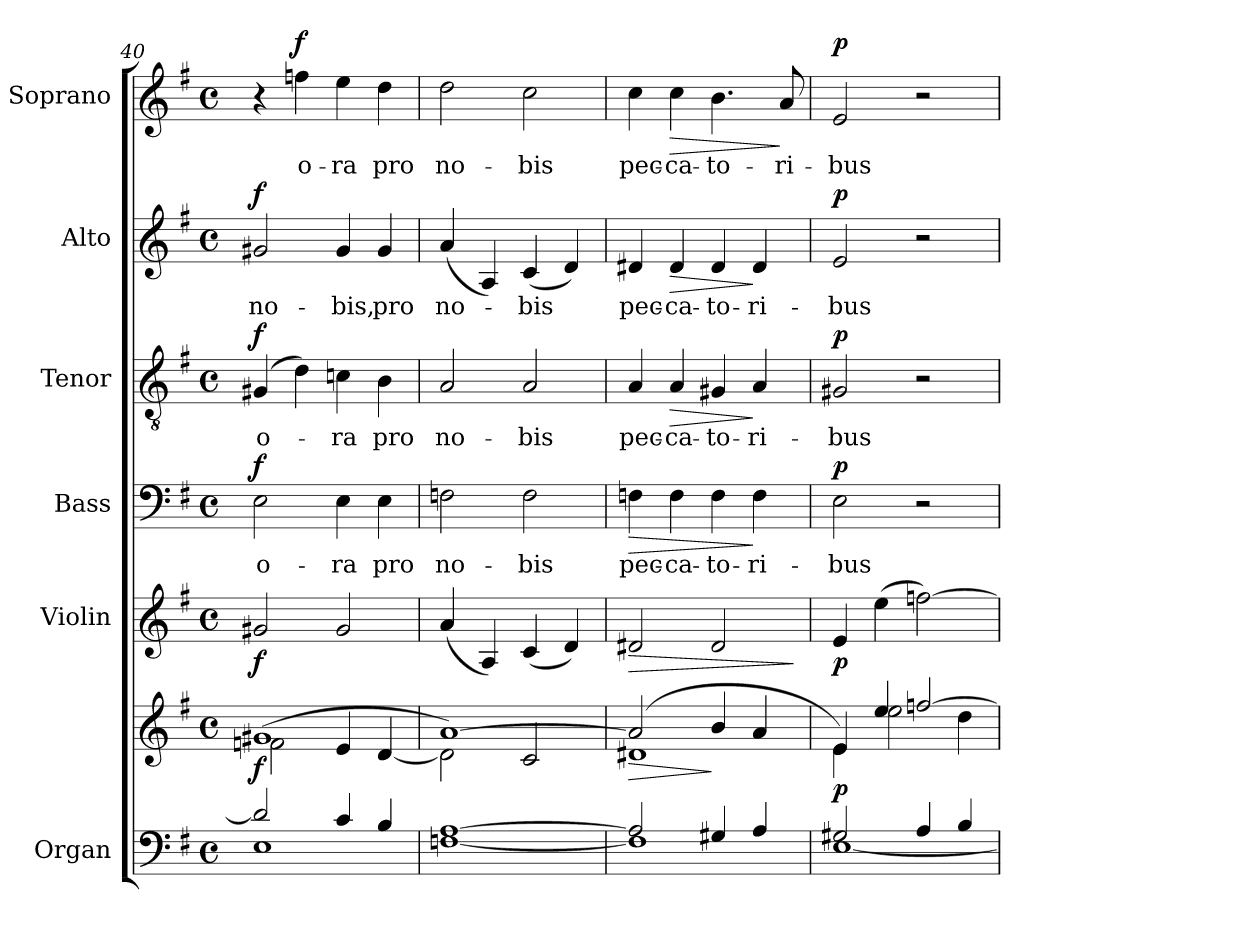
**kern	**kern	**dynam	**kern	**dynam	**kern	**text	**dynam	**kern	**text	**dynam	**kern	**text	**dynam	**kern	**text	**dynam
*part6	*part6	*part6	*part5	*part5	*part4	*part4	*part4	*part3	*part3	*part3	*part2	*part2	*part2	*part1	*part1	*part1
*staff7	*staff6	*staff6/7	*staff5	*staff5	*staff4	*staff4	*staff4	*staff3	*staff3	*staff3	*staff2	*staff2	*staff2	*staff1	*staff1	*staff1
*I"Organ	*	*	*I"Violin	*	*I"Bass	*	*	*I"Tenor	*	*	*I"Alto	*	*	*I"Soprano	*	*
*I'Org.	*	*	*I'Vln.	*	*I'B.	*	*	*I'T.	*	*	*I'A.	*	*	*I'S.	*	*
*clefF4	*clefG2	*	*clefG2	*	*clefF4	*	*	*clefGv2	*	*	*clefG2	*	*	*clefG2	*	*
*	*	*	*	*	*	*	*	*ITrd7c12	*	*	*	*	*	*	*	*
*k[f#]	*k[f#]	*	*k[f#]	*	*k[f#]	*	*	*k[f#]	*	*	*k[f#]	*	*	*k[f#]	*	*
*G:	*G:	*	*G:	*	*G:	*	*	*G:	*	*	*G:	*	*	*G:	*	*
*M4/4	*M4/4	*	*M4/4	*	*M4/4	*	*	*M4/4	*	*	*M4/4	*	*	*M4/4	*	*
*met(c)	*met(c)	*	*met(c)	*	*met(c)	*	*	*met(c)	*	*	*met(c)	*	*	*met(c)	*	*
=40	=40	=40	=40	=40	=40	=40	=40	=40	=40	=40	=40	=40	=40	=40	=40	=40
*^	*^	*	*	*	*	*	*	*	*	*	*	*	*	*	*	*
!	!	!	!	!	!	!	!	!LO:LY:b:color=#000000	!	!	!	!	!	!	!	!	!	!
!	!	!	!	!	!	!	!	!	!	!	!LO:LY:b:color=#000000	!	!	!	!	!	!	!
!	!	!	!	!	!	!	!	!	!	!	!	!	!	!LO:LY:b:color=#000000	!	!	!	!
2di/]	1Ei	(1g#Xi	2fni\	f	2g#Xi/	f	2Ei\	o-	f	(4GG#Xi/	o-	f	2g#Xi/	no-	f	4r	.	.
!	!	!	!	!	!	!	!	!	!	!	!	!	!	!	!	!	!LO:LY:b:color=#000000	!
.	.	.	.	.	.	.	.	.	.	4Di\)	.	.	.	.	.	4ffni\	o-	f
!	!	!	!	!	!	!	!	!LO:LY:b:color=#000000	!	!	!	!	!	!	!	!	!	!
!	!	!	!	!	!	!	!	!	!	!	!LO:LY:b:color=#000000	!	!	!	!	!	!	!
!	!	!	!	!	!	!	!	!	!	!	!	!	!	!LO:LY:b:color=#000000	!	!	!	!
!	!	!	!	!	!	!	!	!	!	!	!	!	!	!	!	!	!LO:LY:b:color=#000000	!
4ci/	.	.	4ei/	.	2g#i/	.	4Ei\	-ra	.	4Cni\	-ra	.	4g#i/	-bis,	.	4eei\	-ra	.
!	!	!	!	!	!	!	!	!LO:LY:b:color=#000000	!	!	!	!	!	!	!	!	!	!
!	!	!	!	!	!	!	!	!	!	!	!LO:LY:b:color=#000000	!	!	!	!	!	!	!
!	!	!	!	!	!	!	!	!	!	!	!	!	!	!LO:LY:b:color=#000000	!	!	!	!
!	!	!	!	!	!	!	!	!	!	!	!	!	!	!	!	!	!LO:LY:b:color=#000000	!
4Bi/	.	.	[4di/	.	.	.	4Ei\	pro	.	4BBi\	pro	.	4g#i/	pro	.	4ddi\	pro	.
=41	=41	=41	=41	=41	=41	=41	=41	=41	=41	=41	=41	=41	=41	=41	=41	=41	=41	=41
!	!	!	!	!	!	!	!	!LO:LY:b:color=#000000	!	!	!	!	!	!	!	!	!	!
!	!	!	!	!	!	!	!	!	!	!	!LO:LY:b:color=#000000	!	!	!	!	!	!	!
!	!	!	!	!	!	!	!	!	!	!	!	!	!	!LO:LY:b:color=#000000	!	!	!	!
!	!	!	!	!	!	!	!	!	!	!	!	!	!	!	!	!	!LO:LY:b:color=#000000	!
[1Ai	[1Fni	[1ai)	2di\]	.	(4ai/	.	2Fni\	no-	.	2AAi/	no-	.	(4ai/	no-	.	2ddi\	no-	.
.	.	.	.	.	4Ai/)	.	.	.	.	.	.	.	4Ai/)	.	.	.	.	.
!	!	!	!	!	!	!	!	!LO:LY:b:color=#000000	!	!	!	!	!	!	!	!	!	!
!	!	!	!	!	!	!	!	!	!	!	!LO:LY:b:color=#000000	!	!	!	!	!	!	!
!	!	!	!	!	!	!	!	!	!	!	!	!	!	!LO:LY:b:color=#000000	!	!	!	!
!	!	!	!	!	!	!	!	!	!	!	!	!	!	!	!	!	!LO:LY:b:color=#000000	!
.	.	.	2ci/	.	(4ci/	.	2Fi\	-bis	.	2AAi/	-bis	.	(4ci/	-bis	.	2cci\	-bis	.
.	.	.	.	.	4di/)	.	.	.	.	.	.	.	4di/)	.	.	.	.	.
=42	=42	=42	=42	=42	=42	=42	=42	=42	=42	=42	=42	=42	=42	=42	=42	=42	=42	=42
!	!	!	!	!LO:HP:b	!	!LO:HP:b	!	!	!	!	!	!	!	!	!	!	!	!
!	!	!	!	!	!	!	!	!LO:LY:b:color=#000000	!LO:HP:b	!	!	!	!	!	!	!	!	!
!	!	!	!	!	!	!	!	!	!	!	!LO:LY:b:color=#000000	!	!	!	!	!	!	!
!	!	!	!	!	!	!	!	!	!	!	!	!	!	!LO:LY:b:color=#000000	!	!	!	!
!	!	!	!	!	!	!	!	!	!	!	!	!	!	!	!	!	!LO:LY:b:color=#000000	!
2Ai/]	1Fi]	(2ai/]	1d#Xi	>	2d#Xi/	>	4Fni\	pec-	>	4AAi/	pec-	.	4d#Xi/	pec-	.	4cci\	pec-	.
!	!	!	!	!	!	!	!	!LO:LY:b:color=#000000	!	!	!	!	!	!	!	!	!	!
!	!	!	!	!	!	!	!	!	!	!	!LO:LY:b:color=#000000	!LO:HP:b	!	!	!	!	!	!
!	!	!	!	!	!	!	!	!	!	!	!	!	!	!LO:LY:b:color=#000000	!LO:HP:b	!	!	!
!	!	!	!	!	!	!	!	!	!	!	!	!	!	!	!	!	!LO:LY:b:color=#000000	!LO:HP:b
.	.	.	.	.	.	.	4Fi\	-ca-	.	4AAi/	-ca-	>	4d#i/	-ca-	>	4cci\	-ca-	>
!	!	!	!	!	!	!	!	!LO:LY:b:color=#000000	!	!	!	!	!	!	!	!	!	!
!	!	!	!	!	!	!	!	!	!	!	!LO:LY:b:color=#000000	!	!	!	!	!	!	!
!	!	!	!	!	!	!	!	!	!	!	!	!	!	!LO:LY:b:color=#000000	!	!	!	!
!	!	!	!	!	!	!	!	!	!	!	!	!	!	!	!	!	!LO:LY:b:color=#000000	!
4G#Xi/	.	4bi/	.	]	2d#i/	.	4Fi\	-to-	.	4GG#Xi/	-to-	.	4d#i/	-to-	.	4.bi\	-to-	.
!	!	!	!	!	!	!	!	!LO:LY:b:color=#000000	!	!	!	!	!	!	!	!	!	!
!	!	!	!	!	!	!	!	!	!	!	!LO:LY:b:color=#000000	!	!	!	!	!	!	!
!	!	!	!	!	!	!	!	!	!	!	!	!	!	!LO:LY:b:color=#000000	!	!	!	!
4Ai/	.	4ai/	.	.	.	.	4Fi\	-ri-	]	4AAi/	-ri-	]	4d#i/	-ri-	]	.	.	.
!	!	!	!	!	!	!	!	!	!	!	!	!	!	!	!	!	!LO:LY:b:color=#000000	!
.	.	.	.	.	.	.	.	.	.	.	.	.	.	.	.	8ai/	-ri-	]
*v	*v	*	*	*	*	*	*	*	*	*	*	*	*	*	*	*	*	*
*	*v	*v	*	*	*	*	*	*	*	*	*	*	*	*	*	*	*
.	.	.	.	]	.	.	.	.	.	.	.	.	.	.	.	.
=43	=43	=43	=43	=43	=43	=43	=43	=43	=43	=43	=43	=43	=43	=43	=43	=43
*^	*^	*	*	*	*	*	*	*	*	*	*	*	*	*	*	*
!	!	!	!	!	!	!	!	!LO:LY:b:color=#000000	!	!	!	!	!	!	!	!	!	!
!	!	!	!	!	!	!	!	!	!	!	!LO:LY:b:color=#000000	!	!	!	!	!	!	!
!	!	!	!	!	!	!	!	!	!	!	!	!	!	!LO:LY:b:color=#000000	!	!	!	!
!	!	!	!	!	!	!	!	!	!	!	!	!	!	!	!	!	!LO:LY:b:color=#000000	!
2G#Xi/	[1Ei	4ei/)	4ei\	p	4ei/	p	2Ei\	-bus	p	2GG#Xi/	-bus	p	2ei/	-bus	p	2ei/	-bus	p
.	.	4eei/	2eei\	.	(4eei\	.	.	.	.	.	.	.	.	.	.	.	.	.
4Ai/	.	[2ffni/	.	.	[2ffni\)	.	2r	.	.	2r	.	.	2r	.	.	2r	.	.
4Bi/	.	.	4ddi\	.	.	.	.	.	.	.	.	.	.	.	.	.	.	.
*v	*v	*	*	*	*	*	*	*	*	*	*	*	*	*	*	*	*	*
*	*v	*v	*	*	*	*	*	*	*	*	*	*	*	*	*	*	*
=	=	=	=	=	=	=	=	=	=	=	=	=	=	=	=	=
*-	*-	*-	*-	*-	*-	*-	*-	*-	*-	*-	*-	*-	*-	*-	*-	*-
